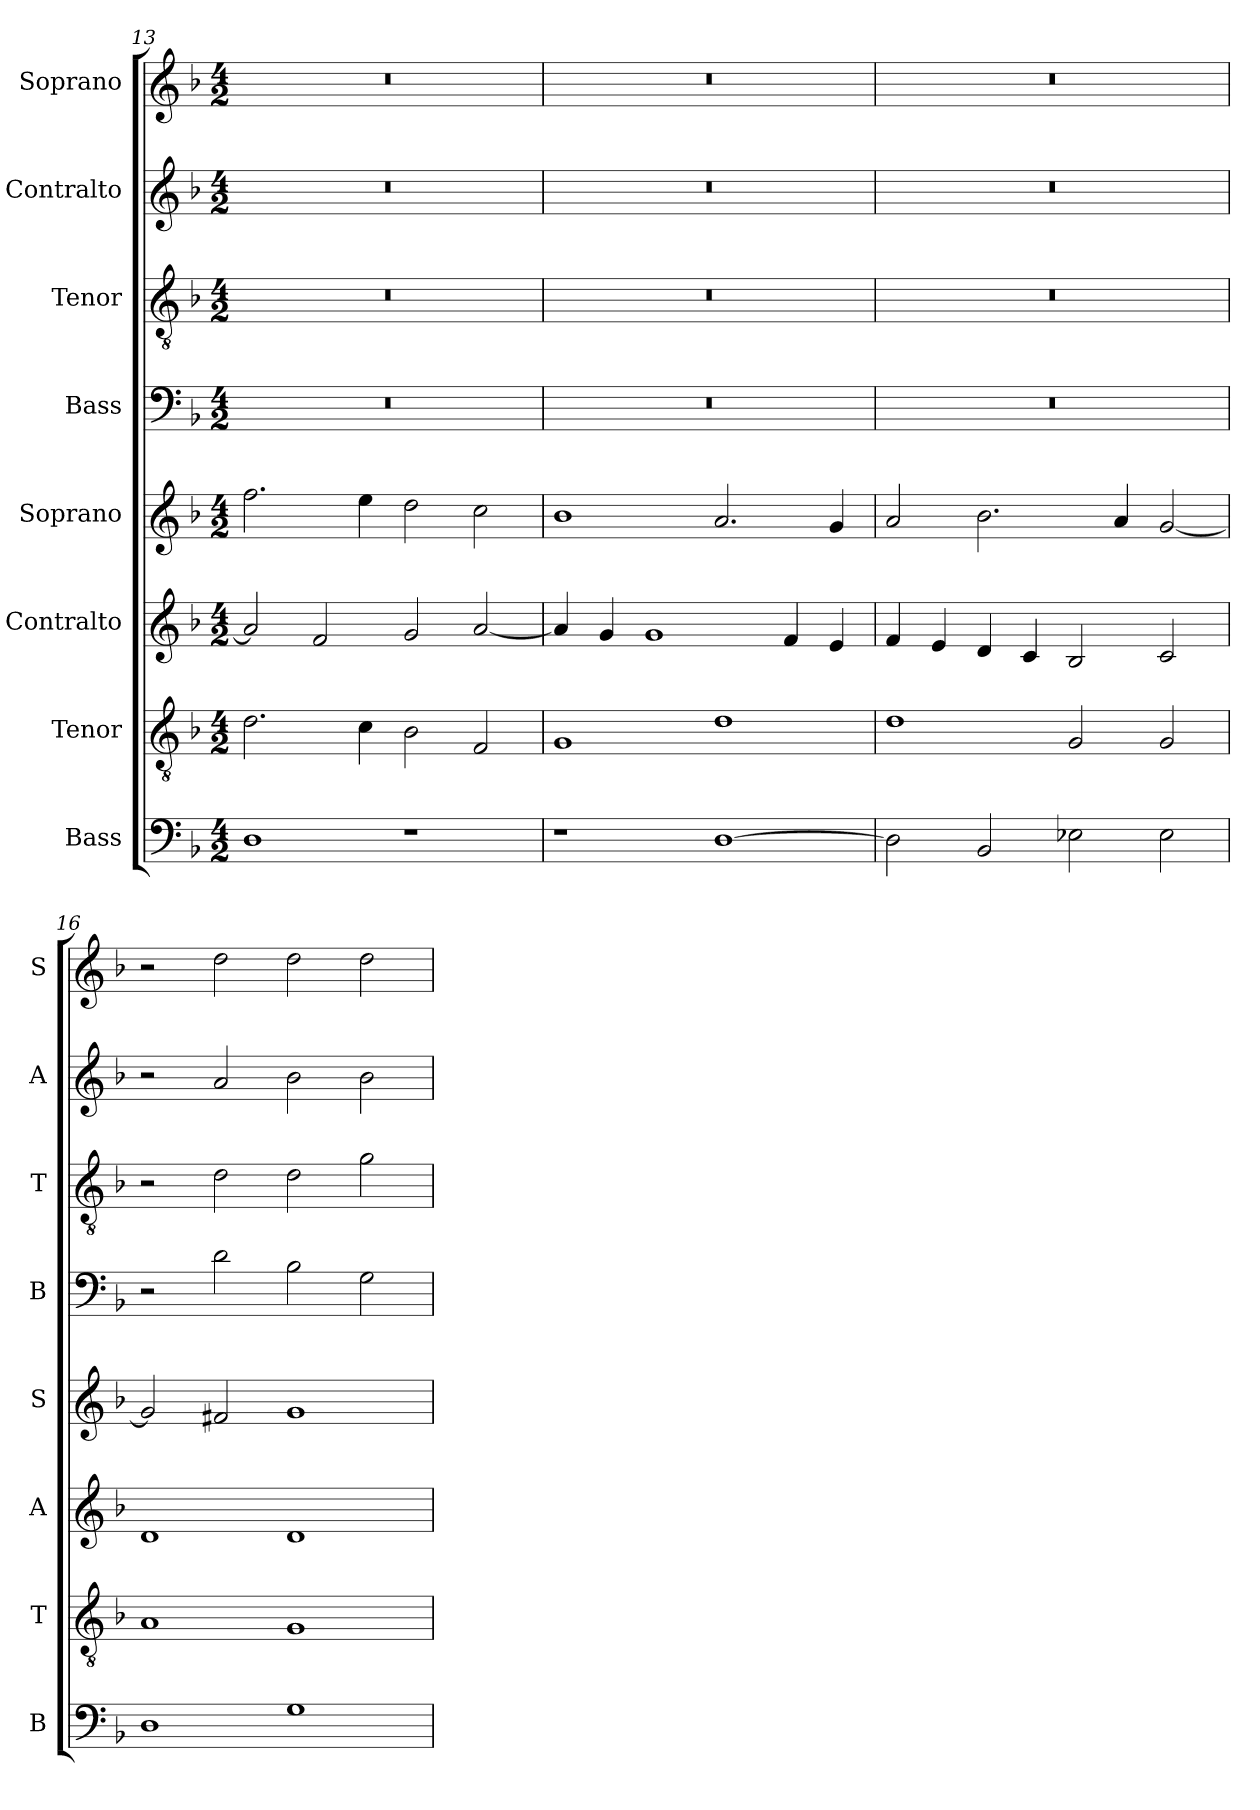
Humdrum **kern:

**kern	**kern	**kern	**kern	**kern	**kern	**kern	**kern
*part8	*part7	*part6	*part5	*part4	*part3	*part2	*part1
*staff8	*staff7	*staff6	*staff5	*staff4	*staff3	*staff2	*staff1
*I"Bass	*I"Tenor	*I"Contralto	*I"Soprano	*I"Bass	*I"Tenor	*I"Contralto	*I"Soprano
*I'B	*I'T	*I'A	*I'S	*I'B	*I'T	*I'A	*I'S
*clefF4	*clefGv2	*clefG2	*clefG2	*clefF4	*clefGv2	*clefG2	*clefG2
*k[b-]	*k[b-]	*k[b-]	*k[b-]	*k[b-]	*k[b-]	*k[b-]	*k[b-]
*G:dor	*G:dor	*G:dor	*G:dor	*G:dor	*G:dor	*G:dor	*G:dor
*M4/2	*M4/2	*M4/2	*M4/2	*M4/2	*M4/2	*M4/2	*M4/2
=13	=13	=13	=13	=13	=13	=13	=13
1D	2.d	2a]	2.ff	0r	0r	0r	0r
.	.	2f	.	.	.	.	.
.	4c	.	4ee	.	.	.	.
1r	2B-	2g	2dd	.	.	.	.
.	2F	[2a	2cc	.	.	.	.
=14	=14	=14	=14	=14	=14	=14	=14
1r	1G	4a]	1b-	0r	0r	0r	0r
.	.	4g	.	.	.	.	.
.	.	1g	.	.	.	.	.
[1D	1d	.	2.a	.	.	.	.
.	.	4f	.	.	.	.	.
.	.	4e	4g	.	.	.	.
=15	=15	=15	=15	=15	=15	=15	=15
2D]	1d	4f	2a	0r	0r	0r	0r
.	.	4e	.	.	.	.	.
2BB-	.	4d	2.b-	.	.	.	.
.	.	4c	.	.	.	.	.
2E-X	2G	2B-	.	.	.	.	.
.	.	.	4a	.	.	.	.
2E-	2G	2c	[2g	.	.	.	.
=16	=16	=16	=16	=16	=16	=16	=16
1D	1A	1d	2g]	2r	2r	2r	2r
.	.	.	2f#X	2d	2d	2a	2dd
1G	1G	1d	1g	2B-	2d	2b-	2dd
.	.	.	.	2G	2g	2b-	2dd
=	=	=	=	=	=	=	=
*-	*-	*-	*-	*-	*-	*-	*-
